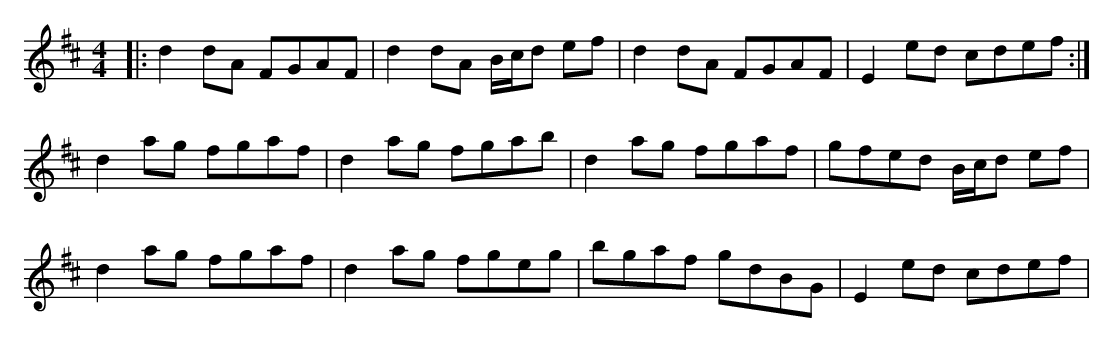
X:1
M:4/4
K:D
|:d2dA FGAF|d2dA B/c/d ef|d2dA FGAF|E2ed cdef:|
d2ag fgaf|d2ag fgab|d2ag fgaf|gfed B/c/d ef|
d2ag fgaf|d2ag fgeg|bgaf gdBG|E2ed cdef|
